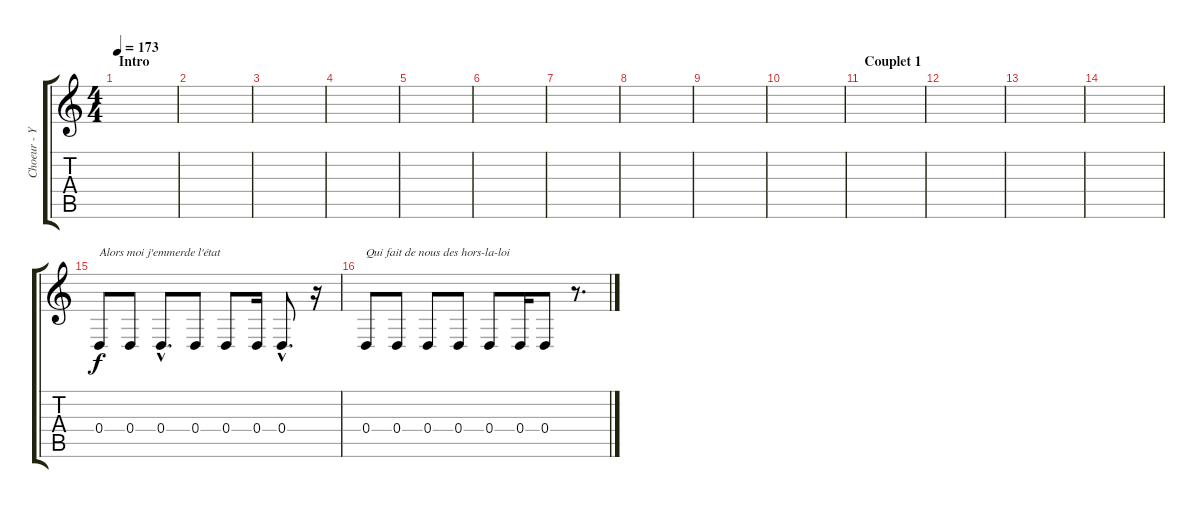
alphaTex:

\track ("Choeur - Yann" "Choeur - Y") {instrument voiceoohs}
\staff {score tabs}
\tuning (E4 B3 G3 D3 A2 E2) {hide}
\ts (4 4)
\section ("" "Intro")
\tempo 173
\clef g2
\ks c
|
|
|
|
|
|
|
|
|
|
\section ("" "Couplet 1")
|
|
|
|
0.4.8{txt "Alors moi j'emmerde l'état"} 0.4.8 0.4{hac}.8{d} 0.4.8 0.4.8 0.4.16 0.4{hac}.8{d} r.16 |
0.4.8{txt "Qui fait de nous des hors-la-loi"} 0.4.8 0.4.8 0.4.8 0.4.8 0.4.16 0.4.8 r.8{d}
